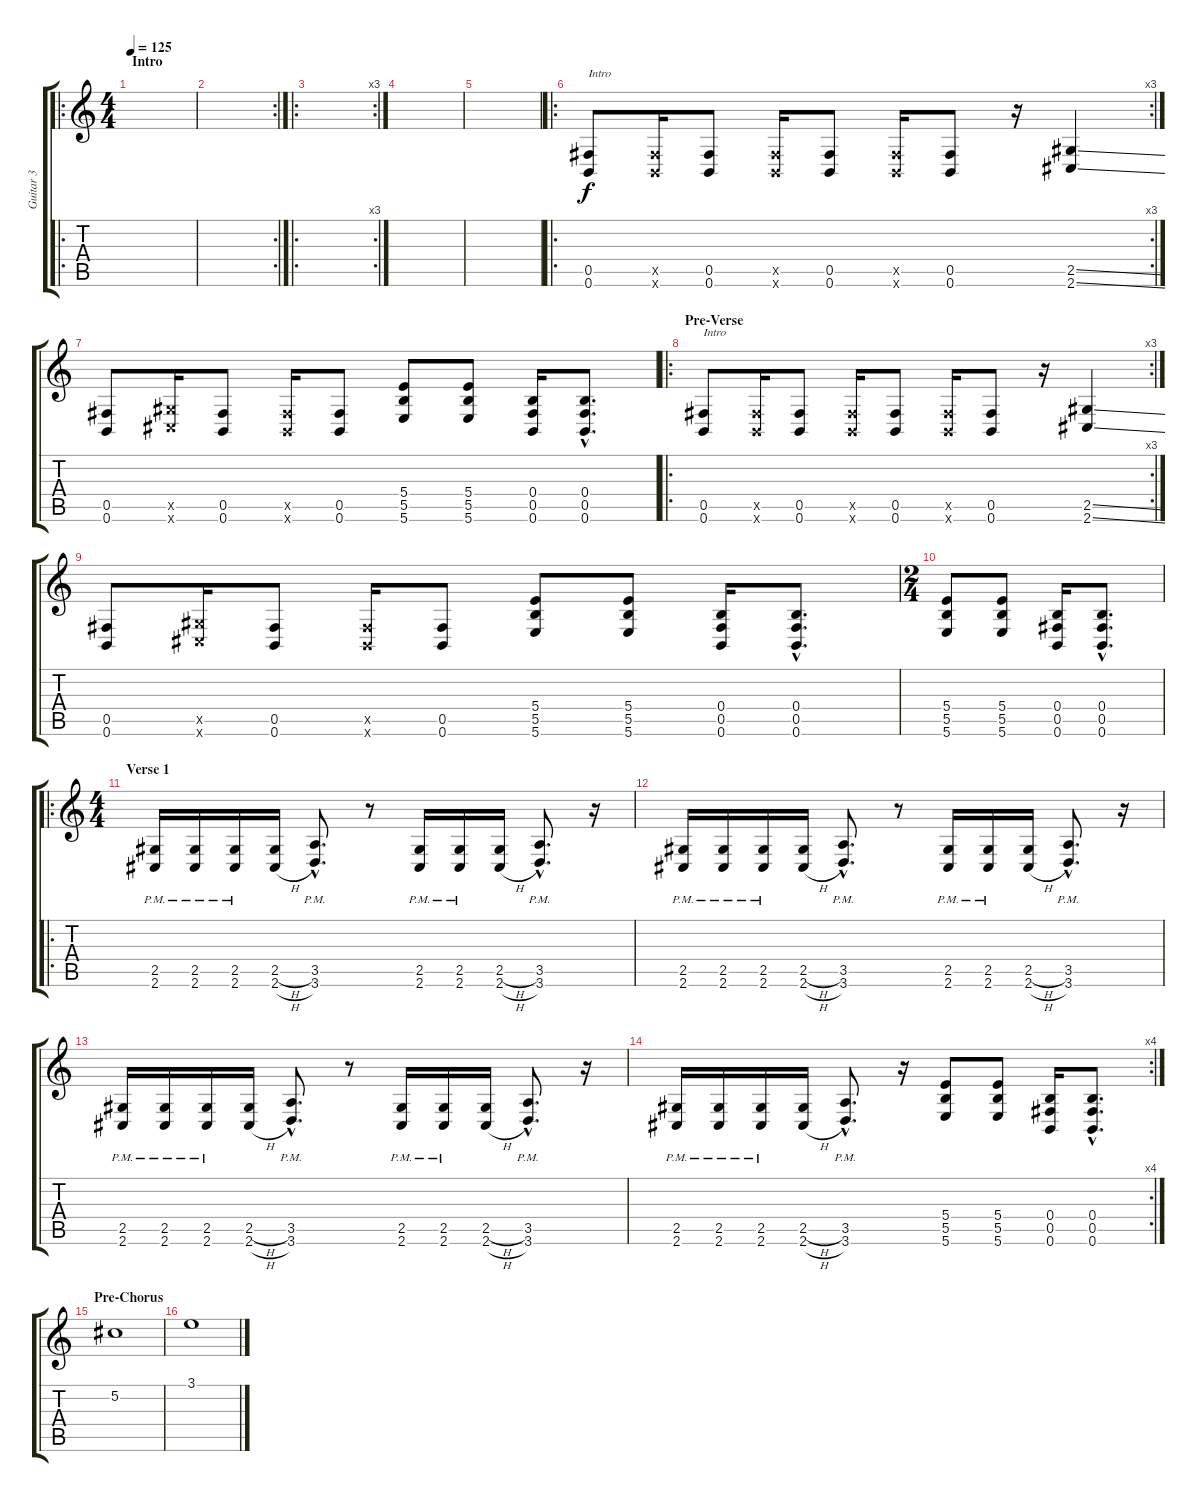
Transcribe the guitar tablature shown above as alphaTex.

\track ("Guitar 3" "Guitar 3") {instrument distortionguitar}
\staff {score tabs}
\tuning (Db4 Ab3 E3 B2 Gb2 B1) {hide}
\ro
\ts (4 4)
\section ("" "Intro")
\tempo 125
\clef g2
\ks c
|
\rc 2
|
\ro
\rc 3
|
|
|
\ro
\rc 3
(0.5 0.6).8{txt "Intro"} (0.5{x} 0.6{x}).16 (0.5 0.6).8 (0.5{x} 0.6{x}).16 (0.5 0.6).8 (0.5{x} 0.6{x}).16 (0.5 0.6).8 r.16 (2.5{ss} 2.6{ss}).4 |
(0.5 0.6).8 (2.5{x} 2.6{x}).16 (0.5 0.6).8 (0.5{x} 0.6{x}).16 (0.5 0.6).8 (5.4 5.5 5.6).8 (5.4 5.5 5.6).8 (0.4 0.5 0.6).16 (0.4{hac} 0.5{hac} 0.6{hac}).8{d} |
\ro
\rc 3
\section ("" "Pre-Verse")
(0.5 0.6).8{txt "Intro"} (0.5{x} 0.6{x}).16 (0.5 0.6).8 (0.5{x} 0.6{x}).16 (0.5 0.6).8 (0.5{x} 0.6{x}).16 (0.5 0.6).8 r.16 (2.5{ss} 2.6{ss}).4 |
(0.5 0.6).8 (2.5{x} 2.6{x}).16 (0.5 0.6).8 (0.5{x} 0.6{x}).16 (0.5 0.6).8 (5.4 5.5 5.6).8 (5.4 5.5 5.6).8 (0.4 0.5 0.6).16 (0.4{hac} 0.5{hac} 0.6{hac}).8{d} |
\ts (2 4)
(5.4 5.5 5.6).8 (5.4 5.5 5.6).8 (0.4 0.5 0.6).16 (0.4{hac} 0.5{hac} 0.6{hac}).8{d} |
\ro
\ts (4 4)
\section ("" "Verse 1")
(2.5{pm} 2.6{pm}).16 (2.5{pm} 2.6{pm}).16 (2.5{pm} 2.6{pm}).16 (2.5{h} 2.6{h}).16 (3.5{hac pm} 3.6{hac pm}).8{d} r.8 (2.5{pm} 2.6{pm}).16 (2.5{pm} 2.6{pm}).16 (2.5{h} 2.6{h}).16 (3.5{hac pm} 3.6{hac pm}).8{d} r.16 |
(2.5{pm} 2.6{pm}).16 (2.5{pm} 2.6{pm}).16 (2.5{pm} 2.6{pm}).16 (2.5{h} 2.6{h}).16 (3.5{hac pm} 3.6{hac pm}).8{d} r.8 (2.5{pm} 2.6{pm}).16 (2.5{pm} 2.6{pm}).16 (2.5{h} 2.6{h}).16 (3.5{hac pm} 3.6{hac pm}).8{d} r.16 |
(2.5{pm} 2.6{pm}).16 (2.5{pm} 2.6{pm}).16 (2.5{pm} 2.6{pm}).16 (2.5{h} 2.6{h}).16 (3.5{hac pm} 3.6{hac pm}).8{d} r.8 (2.5{pm} 2.6{pm}).16 (2.5{pm} 2.6{pm}).16 (2.5{h} 2.6{h}).16 (3.5{hac pm} 3.6{hac pm}).8{d} r.16 |
\rc 4
(2.5{pm} 2.6{pm}).16 (2.5{pm} 2.6{pm}).16 (2.5{pm} 2.6{pm}).16 (2.5{h} 2.6{h}).16 (3.5{hac pm} 3.6{hac pm}).8{d} r.16 (5.4 5.5 5.6).8 (5.4 5.5 5.6).8 (0.4 0.5 0.6).16 (0.4{hac} 0.5{hac} 0.6{hac}).8{d} |
\section ("" "Pre-Chorus")
5.2.1 |
3.1.1
